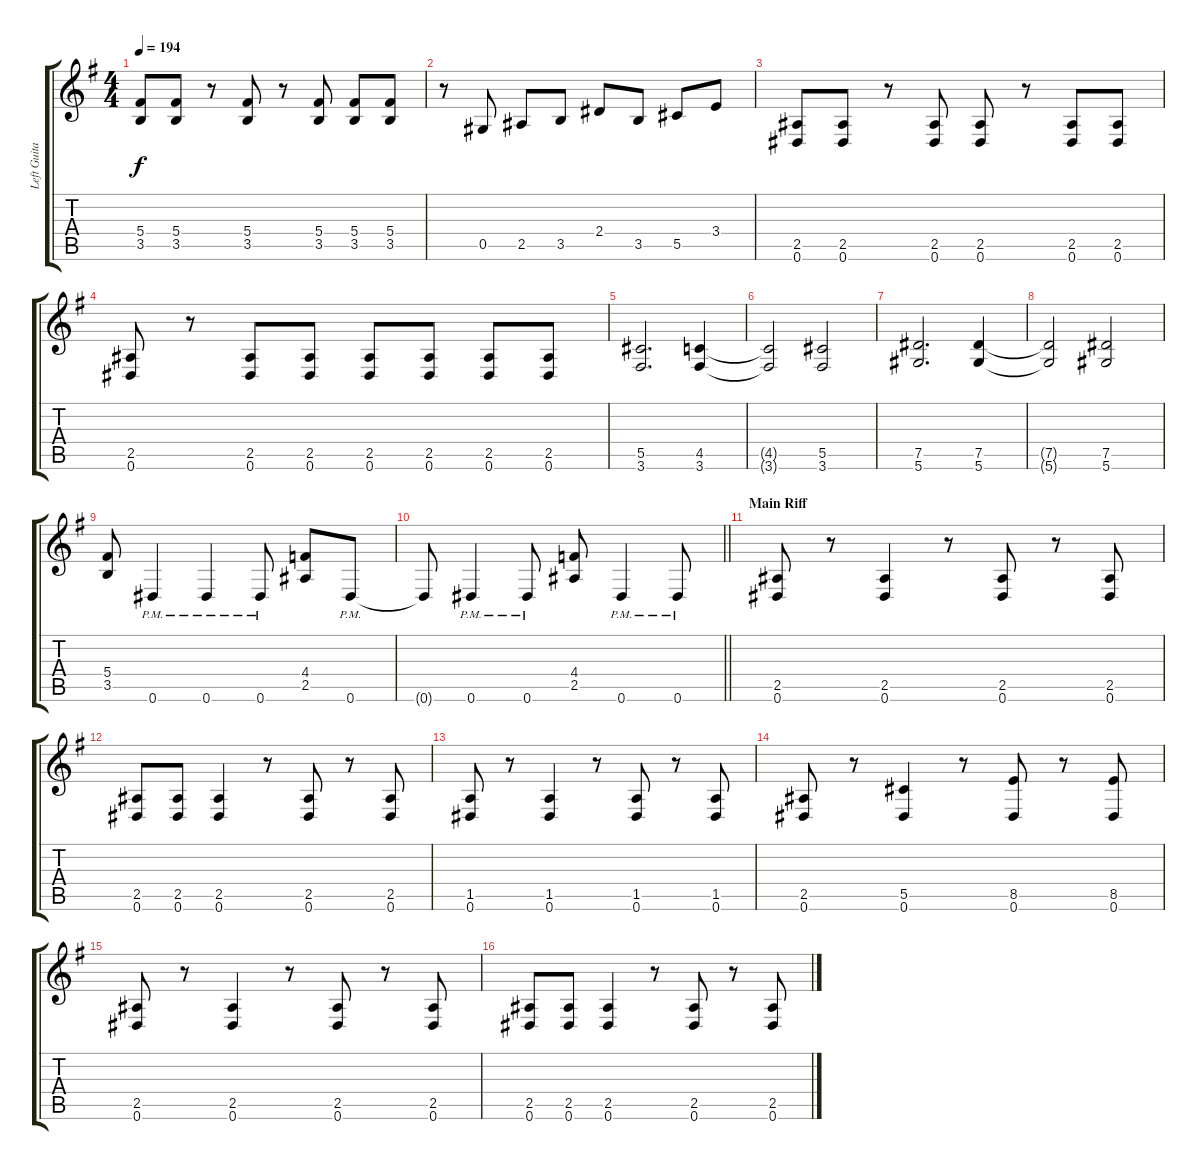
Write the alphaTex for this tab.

\track ("Left Guitar" "Left Guita") {instrument overdrivenguitar}
\staff {score tabs}
\tuning (Eb4 Bb3 Gb3 Db3 Ab2 Eb2) {hide}
\ts (4 4)
\tempo 194
\clef g2
\ks g
(5.4 3.5).8{dy f} (5.4 3.5).8 r.8 (5.4 3.5).8 r.8 (5.4 3.5).8 (5.4 3.5).8 (5.4 3.5).8 |
r.8 0.5.8 2.5.8 3.5.8 2.4.8 3.5.8 5.5.8 3.4.8 |
(2.5 0.6).8 (2.5 0.6).8 r.8 (2.5 0.6).8 (2.5 0.6).8 r.8 (2.5 0.6).8 (2.5 0.6).8 |
(2.5 0.6).8 r.8 (2.5 0.6).8 (2.5 0.6).8 (2.5 0.6).8 (2.5 0.6).8 (2.5 0.6).8 (2.5 0.6).8 |
(5.5 3.6).2{d} (4.5 3.6).4 |
(4.5{t} 3.6{t}).2 (5.5 3.6).2 |
(7.5 5.6).2{d} (7.5 5.6).4 |
(7.5{t} 5.6{t}).2 (7.5 5.6).2 |
(5.4 3.5).8 0.6{pm}.4 0.6{pm}.4 0.6{pm}.8 (4.4 2.5).8 0.6{pm}.8 |
\barLineRight lightlight
0.6{t}.8 0.6{pm}.4 0.6{pm}.8 (4.4 2.5).8 0.6{pm}.4 0.6{pm}.8 |
\section ("" "Main Riff")
(2.5 0.6).8 r.8 (2.5 0.6).4 r.8 (2.5 0.6).8 r.8 (2.5 0.6).8 |
(2.5 0.6).8 (2.5 0.6).8 (2.5 0.6).4 r.8 (2.5 0.6).8 r.8 (2.5 0.6).8 |
(1.5 0.6).8 r.8 (1.5 0.6).4 r.8 (1.5 0.6).8 r.8 (1.5 0.6).8 |
(2.5 0.6).8 r.8 (5.5 0.6).4 r.8 (8.5 0.6).8 r.8 (8.5 0.6).8 |
(2.5 0.6).8 r.8 (2.5 0.6).4 r.8 (2.5 0.6).8 r.8 (2.5 0.6).8 |
(2.5 0.6).8 (2.5 0.6).8 (2.5 0.6).4 r.8 (2.5 0.6).8 r.8 (2.5 0.6).8
